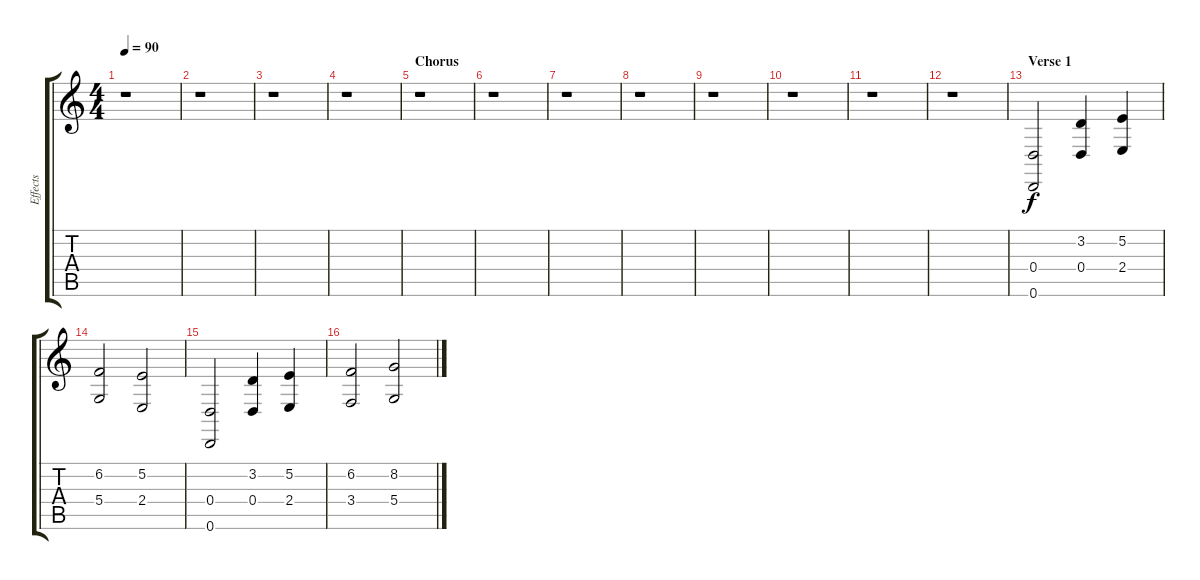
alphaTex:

\track ("Effects" "Effects") {instrument stringensemble2}
\staff {score tabs}
\tuning (E4 B3 G3 D3 A2 D2) {hide}
\ts (4 4)
\tempo 90
\clef g2
\ks c
r.1{dy f} |
r.1 |
r.1 |
r.1 |
\section ("" "Chorus")
r.1 |
r.1 |
r.1 |
r.1 |
r.1 |
r.1 |
r.1 |
r.1 |
\section ("" "Verse 1")
(0.4 0.6).2 (3.2 0.4).4 (5.2 2.4).4 |
(6.2 5.4).2 (5.2 2.4).2 |
(0.4 0.6).2 (3.2 0.4).4 (5.2 2.4).4 |
(6.2 3.4).2 (8.2 5.4).2
